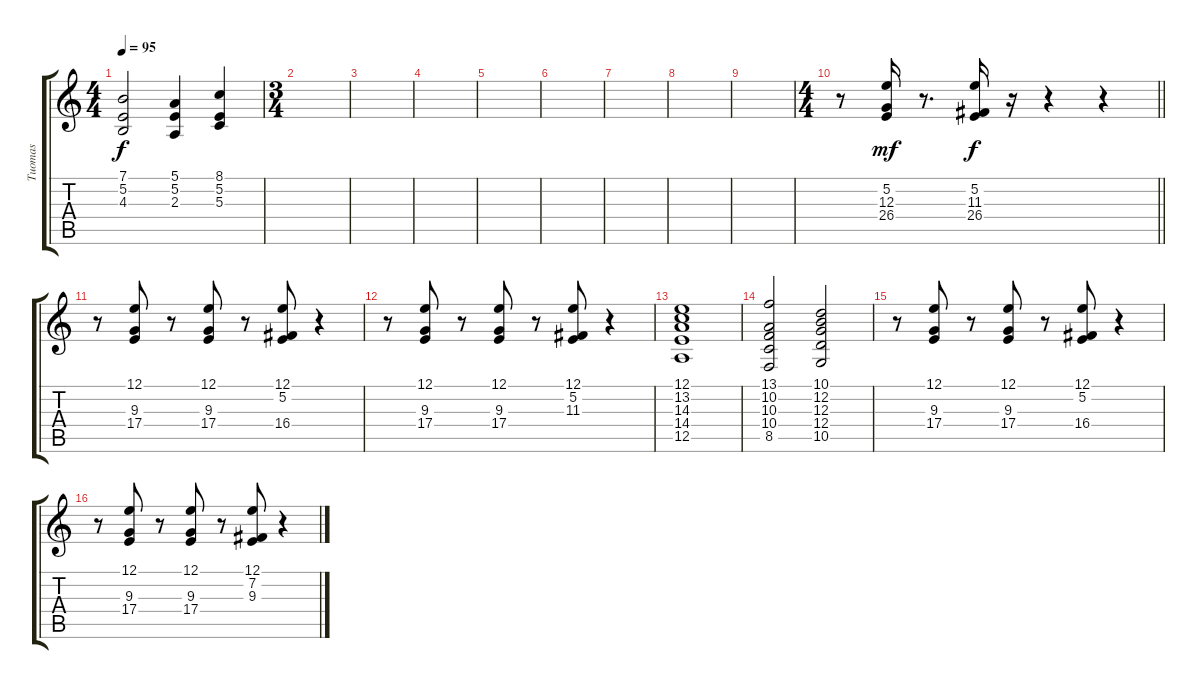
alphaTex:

\track ("Tuomas" "Tuomas") {instrument stringensemble1}
\staff {score tabs}
\tuning (E4 B3 G3 D3 A2 E2) {hide}
\ts (4 4)
\tempo 95
\clef g2
\ks c
(7.1 5.2 4.3).2{dy f} (5.1 5.2 2.3).4 (8.1 5.2 5.3).4 |
\ts (3 4)
|
|
|
|
|
|
|
|
\ts (4 4)
\barLineRight lightlight
r.8{volume 16 instrument choiraahs} (5.2 12.3 26.4).16{dy mf} r.8{d} (5.2 11.3 26.4).16{dy f} r.16 r.4 r.4 |
r.8 (12.1 9.3 17.4).8 r.8 (12.1 9.3 17.4).8 r.8 (12.1 5.2 16.4).8 r.4 |
r.8 (12.1 9.3 17.4).8 r.8 (12.1 9.3 17.4).8 r.8 (12.1 5.2 11.3).8 r.4 |
(12.1 13.2 14.3 14.4 12.5).1{volume 14 instrument stringensemble1} |
(13.1 10.2 10.3 10.4 8.5).2 (10.1 12.2 12.3 12.4 10.5).2 |
r.8{volume 16 instrument choiraahs} (12.1 9.3 17.4).8 r.8 (12.1 9.3 17.4).8 r.8 (12.1 5.2 16.4).8 r.4 |
r.8 (12.1 9.3 17.4).8 r.8 (12.1 9.3 17.4).8 r.8 (12.1 7.2 9.3).8 r.4
